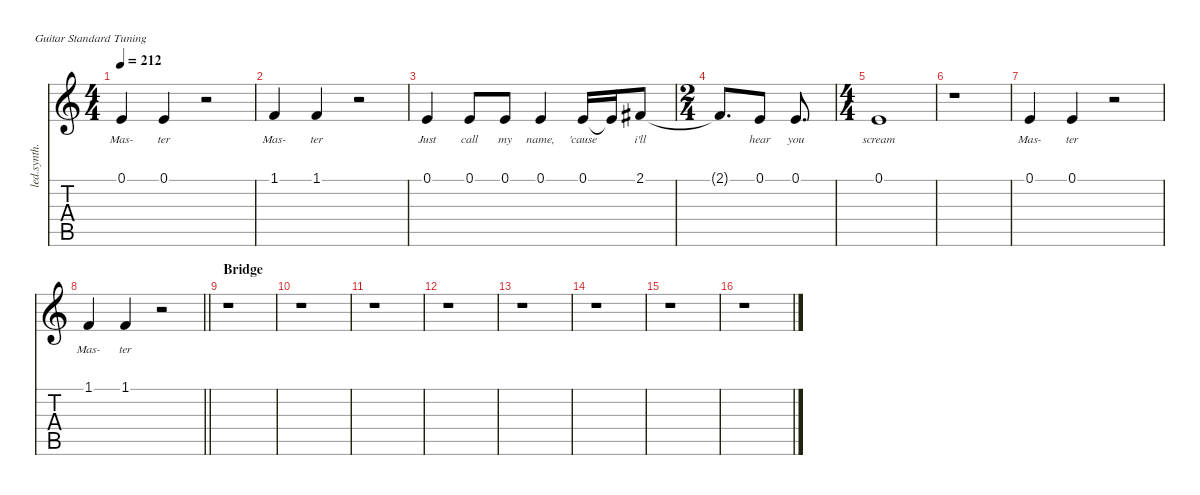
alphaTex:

\defaultSystemsLayout 4
\hideDynamics
\bracketExtendMode nobrackets
\track ("James - Vocals" "led.synth.") {instrument lead6voice}
\staff {score tabs}
\tuning (E4 B3 G3 D3 A2 E2)
\ts (4 4)
\beaming (8 2 2 2 2)
\tempo 212
\clef g2
\ks c
0.1.4{lyrics (0 "Mas-") lyrics (1 "") lyrics (2 "") lyrics (3 "") lyrics (4 "") dy fff} 0.1.4{lyrics (0 "ter") lyrics (1 "") lyrics (2 "") lyrics (3 "") lyrics (4 "")} r.2 |
1.1.4{lyrics (0 "Mas-") lyrics (1 "") lyrics (2 "") lyrics (3 "") lyrics (4 "")} 1.1.4{lyrics (0 "ter") lyrics (1 "") lyrics (2 "") lyrics (3 "") lyrics (4 "")} r.2 |
0.1.4{lyrics (0 "Just") lyrics (1 "") lyrics (2 "") lyrics (3 "") lyrics (4 "")} 0.1.8{lyrics (0 "call") lyrics (1 "") lyrics (2 "") lyrics (3 "") lyrics (4 "")} 0.1.8{lyrics (0 "my") lyrics (1 "") lyrics (2 "") lyrics (3 "") lyrics (4 "")} 0.1.4{lyrics (0 "name,") lyrics (1 "") lyrics (2 "") lyrics (3 "") lyrics (4 "")} 0.1.16{lyrics (0 "'cause") lyrics (1 "") lyrics (2 "") lyrics (3 "") lyrics (4 "")} 0.1{t}.16{dy f} 2.1{acc #}.8{lyrics (0 "i'll") lyrics (1 "") lyrics (2 "") lyrics (3 "") lyrics (4 "") dy fff} |
\ts (2 4)
\beaming (8 2 2)
2.1{t acc #}.8{d dy f} 0.1.8{lyrics (0 "hear") lyrics (1 "") lyrics (2 "") lyrics (3 "") lyrics (4 "") dy fff} 0.1.8{d lyrics (0 "you") lyrics (1 "") lyrics (2 "") lyrics (3 "") lyrics (4 "")} |
\ts (4 4)
\beaming (8 2 2 2 2)
0.1.1{lyrics (0 "scream") lyrics (1 "") lyrics (2 "") lyrics (3 "") lyrics (4 "")} |
r.1 |
0.1.4{lyrics (0 "Mas-") lyrics (1 "") lyrics (2 "") lyrics (3 "") lyrics (4 "")} 0.1.4{lyrics (0 "ter") lyrics (1 "") lyrics (2 "") lyrics (3 "") lyrics (4 "")} r.2 |
\barLineRight lightlight
1.1.4{lyrics (0 "Mas-") lyrics (1 "") lyrics (2 "") lyrics (3 "") lyrics (4 "")} 1.1.4{lyrics (0 "ter") lyrics (1 "") lyrics (2 "") lyrics (3 "") lyrics (4 "")} r.2 |
\section ("" "Bridge")
r.1 |
r.1 |
r.1 |
r.1 |
r.1 |
r.1 |
r.1 |
r.1
